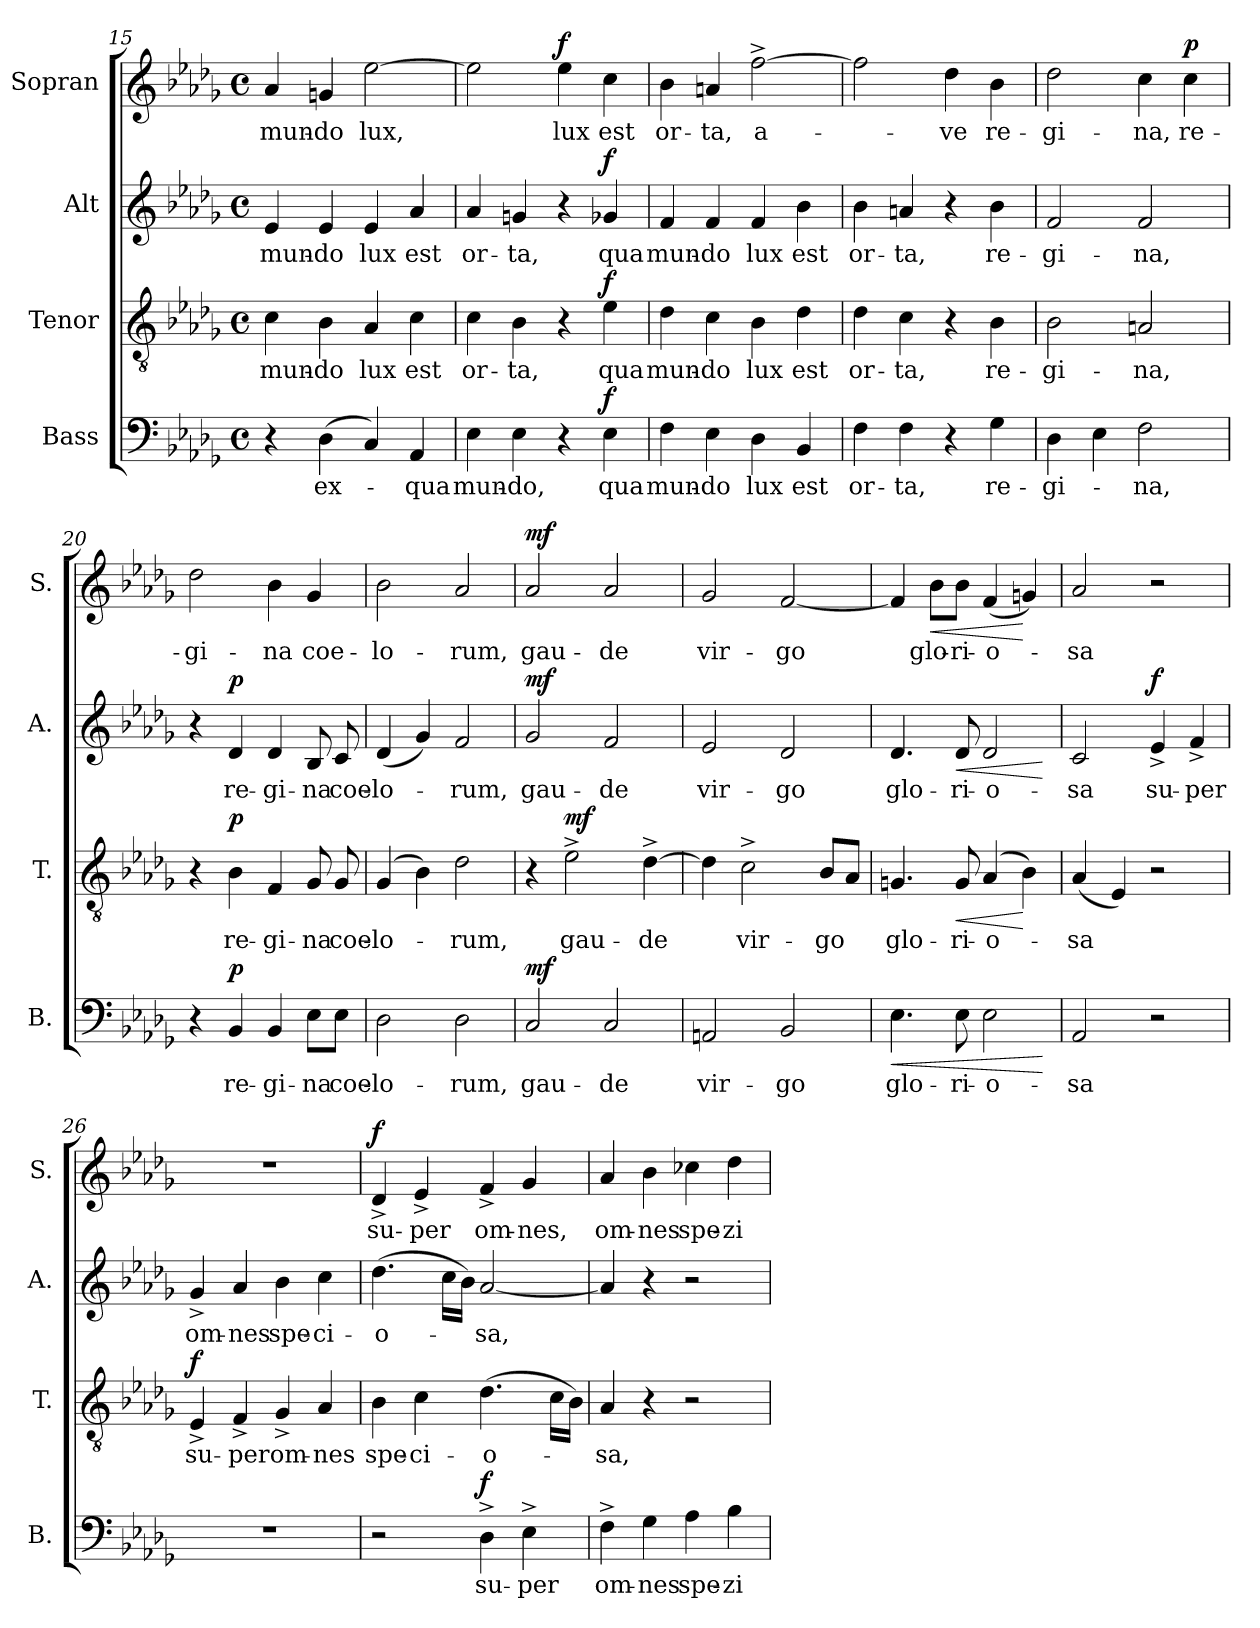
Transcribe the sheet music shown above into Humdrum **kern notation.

**kern	**text	**dynam	**kern	**text	**dynam	**kern	**text	**dynam	**kern	**text	**dynam
*part4	*part4	*part4	*part3	*part3	*part3	*part2	*part2	*part2	*part1	*part1	*part1
*staff4	*staff4	*staff4	*staff3	*staff3	*staff3	*staff2	*staff2	*staff2	*staff1	*staff1	*staff1
*I"Bass	*	*	*I"Tenor	*	*	*I"Alt	*	*	*I"Sopran	*	*
*I'B.	*	*	*I'T.	*	*	*I'A.	*	*	*I'S.	*	*
*clefF4	*	*	*clefGv2	*	*	*clefG2	*	*	*clefG2	*	*
*k[b-e-a-d-g-]	*	*	*k[b-e-a-d-g-]	*	*	*k[b-e-a-d-g-]	*	*	*k[b-e-a-d-g-]	*	*
*D-:	*	*	*D-:	*	*	*D-:	*	*	*D-:	*	*
*M4/4	*	*	*M4/4	*	*	*M4/4	*	*	*M4/4	*	*
*met(c)	*	*	*met(c)	*	*	*met(c)	*	*	*met(c)	*	*
=15	=15	=15	=15	=15	=15	=15	=15	=15	=15	=15	=15
!	!	!	!	!LO:LY:b	!	!	!LO:LY:b	!	!	!LO:LY:b	!
4r	.	.	4c\	mun-	.	4e-/	mun-	.	4a-/	mun-	.
!	!LO:LY:b	!	!	!LO:LY:b	!	!	!LO:LY:b	!	!	!LO:LY:b	!
(>4D-\	ex-	.	4B-\	-do	.	4e-/	-do	.	4gn/	-do	.
!	!	!	!	!LO:LY:b	!	!	!LO:LY:b	!	!	!LO:LY:b	!
4C/)	.	.	4A-/	lux	.	4e-/	lux	.	[2ee-\	lux,	.
!	!LO:LY:b	!	!	!LO:LY:b	!	!	!LO:LY:b	!	!	!	!
4AA-/	-qua	.	4c\	est	.	4a-/	est	.	.	.	.
=16	=16	=16	=16	=16	=16	=16	=16	=16	=16	=16	=16
!	!LO:LY:b	!	!	!LO:LY:b	!	!	!LO:LY:b	!	!	!	!
4E-\	mun-	.	4c\	or-	.	4a-/	or-	.	2ee-\]	.	.
!	!LO:LY:b	!	!	!LO:LY:b	!	!	!LO:LY:b	!	!	!	!
4E-\	-do,	.	4B-\	-ta,	.	4gn/	-ta,	.	.	.	.
!	!	!	!	!	!	!	!	!	!	!LO:LY:b	!LO:DY:a
4r	.	.	4r	.	.	4r	.	.	4ee-\	lux	f
!	!LO:LY:b	!LO:DY:a	!	!LO:LY:b	!LO:DY:a	!	!LO:LY:b	!LO:DY:a	!	!LO:LY:b	!
4E-\	qua	f	4e-\	qua	f	4g-X/	qua	f	4cc\	est	.
!!LO:PB:g=z
=17	=17	=17	=17	=17	=17	=17	=17	=17	=17	=17	=17
!	!LO:LY:b	!	!	!LO:LY:b	!	!	!LO:LY:b	!	!	!LO:LY:b	!
4F\	mun-	.	4d-\	mun-	.	4f/	mun-	.	4b-\	or-	.
!	!LO:LY:b	!	!	!LO:LY:b	!	!	!LO:LY:b	!	!	!LO:LY:b	!
4E-\	-do	.	4c\	-do	.	4f/	-do	.	4an/	-ta,	.
!	!LO:LY:b	!	!	!LO:LY:b	!	!	!LO:LY:b	!	!	!LO:LY:b	!
4D-\	lux	.	4B-\	lux	.	4f/	lux	.	[2ff^>\	a-	.
!	!LO:LY:b	!	!	!LO:LY:b	!	!	!LO:LY:b	!	!	!	!
4BB-/	est	.	4d-\	est	.	4b-\	est	.	.	.	.
=18	=18	=18	=18	=18	=18	=18	=18	=18	=18	=18	=18
!	!LO:LY:b	!	!	!LO:LY:b	!	!	!LO:LY:b	!	!	!	!
4F\	or-	.	4d-\	or-	.	4b-\	or-	.	2ff\]	.	.
!	!LO:LY:b	!	!	!LO:LY:b	!	!	!LO:LY:b	!	!	!	!
4F\	-ta,	.	4c\	-ta,	.	4an/	-ta,	.	.	.	.
!	!	!	!	!	!	!	!	!	!	!LO:LY:b	!
4r	.	.	4r	.	.	4r	.	.	4dd-\	-ve	.
!	!LO:LY:b	!	!	!LO:LY:b	!	!	!LO:LY:b	!	!	!LO:LY:b	!
4G-\	re-	.	4B-\	re-	.	4b-\	re-	.	4b-\	re-	.
=19	=19	=19	=19	=19	=19	=19	=19	=19	=19	=19	=19
!	!LO:LY:b	!	!	!LO:LY:b	!	!	!LO:LY:b	!	!	!LO:LY:b	!
4D-\	-gi-	.	2B-\	-gi-	.	2f/	-gi-	.	2dd-\	-gi-	.
4E-\	.	.	.	.	.	.	.	.	.	.	.
!	!LO:LY:b	!	!	!LO:LY:b	!	!	!LO:LY:b	!	!	!LO:LY:b	!
2F\	-na,	.	2An/	-na,	.	2f/	-na,	.	4cc\	-na,	.
!	!	!	!	!	!	!	!	!	!	!LO:LY:b	!LO:DY:a
.	.	.	.	.	.	.	.	.	4cc\	re-	p
=20	=20	=20	=20	=20	=20	=20	=20	=20	=20	=20	=20
!	!	!	!	!	!	!	!	!	!	!LO:LY:b	!
4r	.	.	4r	.	.	4r	.	.	2dd-\	-gi-	.
!	!LO:LY:b	!LO:DY:a	!	!LO:LY:b	!LO:DY:a	!	!LO:LY:b	!LO:DY:a	!	!	!
4BB-/	re-	p	4B-\	re-	p	4d-/	re-	p	.	.	.
!	!LO:LY:b	!	!	!LO:LY:b	!	!	!LO:LY:b	!	!	!LO:LY:b	!
4BB-/	-gi-	.	4F/	-gi-	.	4d-/	-gi-	.	4b-\	-na	.
!	!LO:LY:b	!	!	!LO:LY:b	!	!	!LO:LY:b	!	!	!LO:LY:b	!
8E-\L	-na	.	8G-/	-na	.	8B-/	-na	.	4g-/	coe-	.
!	!LO:LY:b	!	!	!LO:LY:b	!	!	!LO:LY:b	!	!	!	!
8E-\J	coe-	.	8G-/	coe-	.	8c/	coe-	.	.	.	.
=21	=21	=21	=21	=21	=21	=21	=21	=21	=21	=21	=21
!	!LO:LY:b	!	!	!LO:LY:b	!	!	!LO:LY:b	!	!	!LO:LY:b	!
2D-\	-lo-	.	(4G-/	-lo-	.	(<4d-/	-lo-	.	2b-\	-lo-	.
.	.	.	4B-\)	.	.	4g-/)	.	.	.	.	.
!	!LO:LY:b	!	!	!LO:LY:b	!	!	!LO:LY:b	!	!	!LO:LY:b	!
2D-\	-rum,	.	2d-\	-rum,	.	2f/	-rum,	.	2a-/	-rum,	.
=22	=22	=22	=22	=22	=22	=22	=22	=22	=22	=22	=22
!	!LO:LY:b	!LO:DY:a	!	!	!	!	!LO:LY:b	!LO:DY:a	!	!LO:LY:b	!LO:DY:a
2C/	gau-	mf	4r	.	.	2g-/	gau-	mf	2a-/	gau-	mf
!	!	!	!	!LO:LY:b	!LO:DY:a	!	!	!	!	!	!
.	.	.	2e-^>\	gau-	mf	.	.	.	.	.	.
!	!LO:LY:b	!	!	!	!	!	!LO:LY:b	!	!	!LO:LY:b	!
2C/	-de	.	.	.	.	2f/	-de	.	2a-/	-de	.
!	!	!	!	!LO:LY:b	!	!	!	!	!	!	!
.	.	.	[4d-^>\	-de	.	.	.	.	.	.	.
!!LO:LB:g=z
=23	=23	=23	=23	=23	=23	=23	=23	=23	=23	=23	=23
!	!LO:LY:b	!	!	!	!	!	!LO:LY:b	!	!	!LO:LY:b	!
2AAn/	vir-	.	4d-\]	.	.	2e-/	vir-	.	2g-/	vir-	.
!	!	!	!	!LO:LY:b	!	!	!	!	!	!	!
.	.	.	2c^>\	vir-	.	.	.	.	.	.	.
!	!LO:LY:b	!	!	!	!	!	!LO:LY:b	!	!	!LO:LY:b	!
2BB-/	-go	.	.	.	.	2d-/	-go	.	[2f/	-go	.
!	!	!	!	!LO:LY:b	!	!	!	!	!	!	!
.	.	.	8B-/L	-go	.	.	.	.	.	.	.
.	.	.	8A-/J	.	.	.	.	.	.	.	.
=24	=24	=24	=24	=24	=24	=24	=24	=24	=24	=24	=24
!	!LO:LY:b	!LO:HP:b	!	!LO:LY:b	!	!	!LO:LY:b	!	!	!	!
4.E-\	glo-	<	4.Gn/	glo-	.	4.d-/	glo-	.	4f/]	.	.
!	!	!	!	!	!	!	!	!	!	!LO:LY:b	!LO:HP:b
.	.	.	.	.	.	.	.	.	8b-\L	glo-	<
!	!LO:LY:b	!	!	!LO:LY:b	!LO:HP:b	!	!LO:LY:b	!LO:HP:b	!	!LO:LY:b	!
8E-\	-ri-	.	8G/	-ri-	<	8d-/	-ri-	<	8b-\J	-ri-	.
!	!LO:LY:b	!	!	!LO:LY:b	!	!	!LO:LY:b	!	!	!LO:LY:b	!
2E-\	-o-	.	(4A-/	-o-	.	2d-/	-o-	.	(<4f/	-o-	.
.	.	.	4B-\)	.	[	.	.	.	4gn/)	.	[
.	.	[	.	.	.	.	.	[	.	.	.
=25	=25	=25	=25	=25	=25	=25	=25	=25	=25	=25	=25
!	!LO:LY:b	!	!	!LO:LY:b	!	!	!LO:LY:b	!	!	!LO:LY:b	!
2AA-/	-sa	.	(<4A-/	-sa	.	2c/	-sa	.	2a-/	-sa	.
.	.	.	4E-/)	.	.	.	.	.	.	.	.
!	!	!	!	!	!	!	!LO:LY:b	!LO:DY:a	!	!	!
2r	.	.	2r	.	.	4e-^</	su-	f	2r	.	.
!	!	!	!	!	!	!	!LO:LY:b	!	!	!	!
.	.	.	.	.	.	4f^</	-per	.	.	.	.
=26	=26	=26	=26	=26	=26	=26	=26	=26	=26	=26	=26
!	!	!	!	!LO:LY:b	!LO:DY:a	!	!LO:LY:b	!	!	!	!
1r	.	.	4E-^</	su-	f	4g-^</	om-	.	1r	.	.
!	!	!	!	!LO:LY:b	!	!	!LO:LY:b	!	!	!	!
.	.	.	4F^</	-per	.	4a-/	-nes	.	.	.	.
!	!	!	!	!LO:LY:b	!	!	!LO:LY:b	!	!	!	!
.	.	.	4G-^</	om-	.	4b-\	spe-	.	.	.	.
!	!	!	!	!LO:LY:b	!	!	!LO:LY:b	!	!	!	!
.	.	.	4A-/	-nes	.	4cc\	-ci-	.	.	.	.
=27	=27	=27	=27	=27	=27	=27	=27	=27	=27	=27	=27
!	!	!	!	!LO:LY:b	!	!	!LO:LY:b	!	!	!LO:LY:b	!LO:DY:a
2r	.	.	4B-\	spe-	.	(>4.dd-\	-o-	.	4d-^</	su-	f
!	!	!	!	!LO:LY:b	!	!	!	!	!	!LO:LY:b	!
.	.	.	4c\	-ci-	.	.	.	.	4e-^</	-per	.
.	.	.	.	.	.	16cc\LL	.	.	.	.	.
.	.	.	.	.	.	16b-\JJ)	.	.	.	.	.
!	!LO:LY:b	!LO:DY:a	!	!LO:LY:b	!	!	!LO:LY:b	!	!	!LO:LY:b	!
4D-^>\	su-	f	(>4.d-\	-o-	.	[2a-/	-sa,	.	4f^</	om-	.
!	!LO:LY:b	!	!	!	!	!	!	!	!	!LO:LY:b	!
4E-^>\	-per	.	.	.	.	.	.	.	4g-/	-nes,	.
.	.	.	16c\LL	.	.	.	.	.	.	.	.
.	.	.	16B-\JJ)	.	.	.	.	.	.	.	.
!!LO:LB:g=z
=28	=28	=28	=28	=28	=28	=28	=28	=28	=28	=28	=28
!	!LO:LY:b	!	!	!LO:LY:b	!	!	!	!	!	!LO:LY:b	!
4F^>\	om-	.	4A-/	-sa,	.	4a-/]	.	.	4a-/	om-	.
!	!LO:LY:b	!	!	!	!	!	!	!	!	!LO:LY:b	!
4G-\	-nes	.	4r	.	.	4r	.	.	4b-\	-nes	.
!	!LO:LY:b	!	!	!	!	!	!	!	!	!LO:LY:b	!
4A-\	spe-	.	2r	.	.	2r	.	.	4cc-X\	spe-	.
!	!LO:LY:b	!	!	!	!	!	!	!	!	!LO:LY:b	!
4B-\	-zi-	.	.	.	.	.	.	.	4dd-\	-zi-	.
=	=	=	=	=	=	=	=	=	=	=	=
*-	*-	*-	*-	*-	*-	*-	*-	*-	*-	*-	*-
